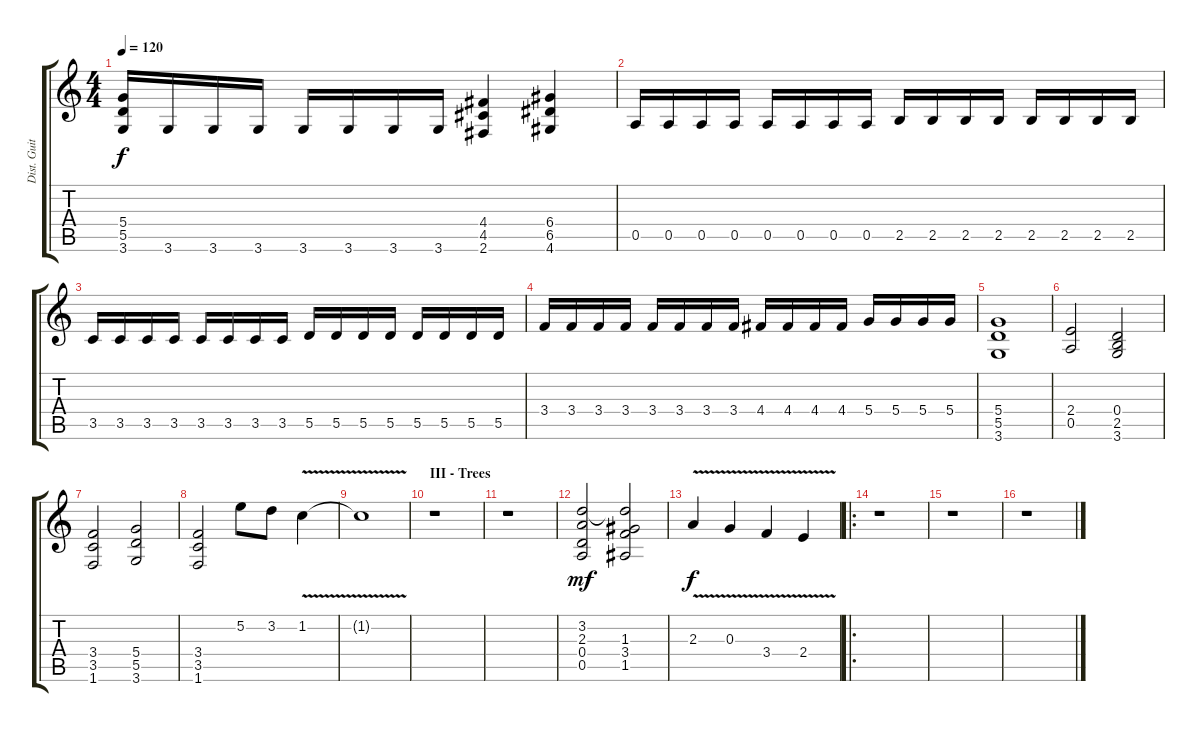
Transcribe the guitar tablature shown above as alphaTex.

\track ("Dist. Guitar" "Dist. Guit") {instrument overdrivenguitar}
\staff {score tabs}
\tuning (E4 B3 G3 D3 A2 E2) {hide}
\ts (4 4)
\tempo 120
\clef g2
\ks c
(5.4 5.5 3.6).16{dy f balance 8} 3.6.16 3.6.16 3.6.16 3.6.16 3.6.16 3.6.16 3.6.16 (4.4 4.5 2.6).4 (6.4 6.5 4.6).4 |
0.5.16{volume 14 balance 8} 0.5.16 0.5.16 0.5.16 0.5.16 0.5.16 0.5.16 0.5.16 2.5.16 2.5.16 2.5.16 2.5.16 2.5.16 2.5.16 2.5.16 2.5.16 |
3.5.16 3.5.16 3.5.16 3.5.16 3.5.16 3.5.16 3.5.16 3.5.16 5.5.16 5.5.16 5.5.16 5.5.16 5.5.16 5.5.16 5.5.16 5.5.16 |
3.4.16 3.4.16 3.4.16 3.4.16 3.4.16 3.4.16 3.4.16 3.4.16 4.4.16 4.4.16 4.4.16 4.4.16 5.4.16 5.4.16 5.4.16 5.4.16 |
(5.4 5.5 3.6).1 |
(2.4 0.5).2 (0.4 2.5 3.6).2 |
(3.4 3.5 1.6).2 (5.4 5.5 3.6).2 |
(3.4 3.5 1.6).2 5.2.8 3.2.8 1.2{v}.4 |
1.2{t}.1 |
\section ("" "III - Trees")
r.1 |
r.1 |
(3.2 2.3 0.4 0.5).2{dy mf volume 13 balance 9} (3.2{t} 1.3 3.4 1.5).2 |
2.3{v}.4{dy f} 0.3{v}.4 3.4{v}.4 2.4{v}.4 |
\ro
r.1 |
r.1 |
r.1
